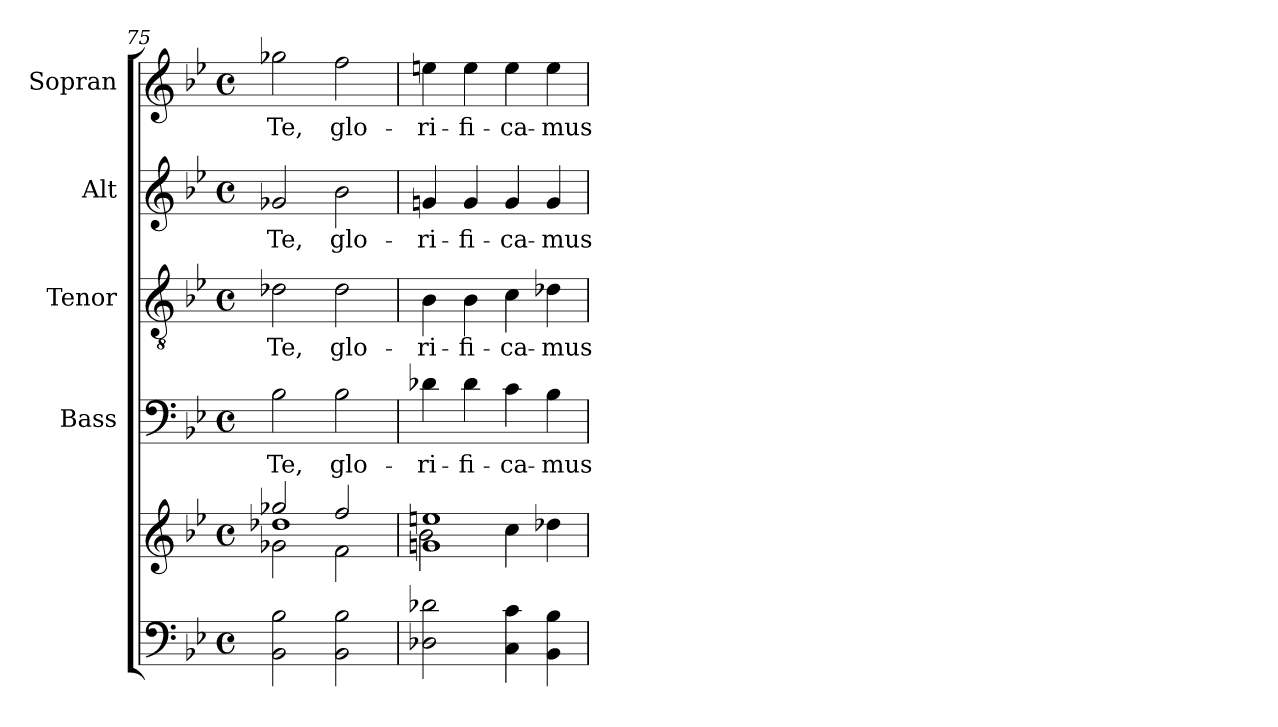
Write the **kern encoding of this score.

**kern	**kern	**kern	**text	**kern	**text	**kern	**text	**kern	**text
*part5	*part5	*part4	*part4	*part3	*part3	*part2	*part2	*part1	*part1
*staff6	*staff5	*staff4	*staff4	*staff3	*staff3	*staff2	*staff2	*staff1	*staff1
*	*	*I"Bass	*	*I"Tenor	*	*I"Alt	*	*I"Sopran	*
*	*	*I'B.	*	*I'T.	*	*I'A.	*	*I'S.	*
*clefF4	*clefG2	*clefF4	*	*clefGv2	*	*clefG2	*	*clefG2	*
*k[b-e-]	*k[b-e-]	*k[b-e-]	*	*k[b-e-]	*	*k[b-e-]	*	*k[b-e-]	*
*B-:	*B-:	*B-:	*	*B-:	*	*B-:	*	*B-:	*
*M4/4	*M4/4	*M4/4	*	*M4/4	*	*M4/4	*	*M4/4	*
*met(c)	*met(c)	*met(c)	*	*met(c)	*	*met(c)	*	*met(c)	*
=75	=75	=75	=75	=75	=75	=75	=75	=75	=75
*	*^	*	*	*	*	*	*	*	*
*	*	*^	*	*	*	*	*	*	*	*
!	!	!	!	!	!LO:LY:b	!	!LO:LY:b	!	!LO:LY:b	!	!LO:LY:b
2BB-\ 2B-\	2gg-X/	2g-X\	1dd-X	2B-\	Te,	2d-X\	Te,	2g-X/	Te,	2gg-X\	Te,
!	!	!	!	!	!LO:LY:b	!	!LO:LY:b	!	!LO:LY:b	!	!LO:LY:b
2BB-\ 2B-\	2ff/	2f\	.	2B-\	glo-	2d-\	glo-	2b-\	glo-	2ff\	glo-
*	*	*v	*v	*	*	*	*	*	*	*	*
!!LO:LB:g=z
=76	=76	=76	=76	=76	=76	=76	=76	=76	=76	=76
!	!	!	!	!LO:LY:b	!	!LO:LY:b	!	!LO:LY:b	!	!LO:LY:b
2D-X\ 2d-X\	1gn 1een	2b-\	4d-X\	-ri-	4B-\	-ri-	4gn/	-ri-	4een\	-ri-
!	!	!	!	!LO:LY:b	!	!LO:LY:b	!	!LO:LY:b	!	!LO:LY:b
.	.	.	4d-\	-fi-	4B-\	-fi-	4g/	-fi-	4ee\	-fi-
!	!	!	!	!LO:LY:b	!	!LO:LY:b	!	!LO:LY:b	!	!LO:LY:b
4C\ 4c\	.	4cc\	4c\	-ca-	4c\	-ca-	4g/	-ca-	4ee\	-ca-
!	!	!	!	!LO:LY:b	!	!LO:LY:b	!	!LO:LY:b	!	!LO:LY:b
4BB-\ 4B-\	.	4dd-X\	4B-\	-mus	4d-X\	-mus	4g/	-mus	4ee\	-mus
*	*v	*v	*	*	*	*	*	*	*	*
=	=	=	=	=	=	=	=	=	=
*-	*-	*-	*-	*-	*-	*-	*-	*-	*-
